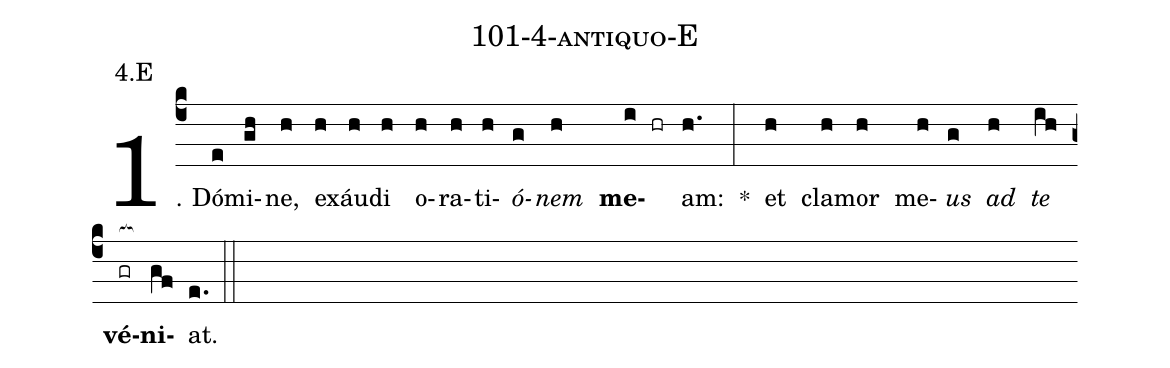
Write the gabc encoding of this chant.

name: 101-4-antiquo-E;
annotation: 4.E;
%%
(c4)1. Dó(e)mi(gh)ne,(h) ex(h)áu(h)di(h) o(h)ra(h)ti(h)<i>ó</i>(g)<i>nem</i>(h) <b>me</b>(i hr)am:(h.) *(:) et(h) cla(h)mor(h) me(h)<i>us</i>(g) <i>ad</i>(h) <i>te</i>(ih) <b>vé</b>(gr[ocb:1{])<b>ni</b>(gf[ocb:0}])at.(e.) (::)
